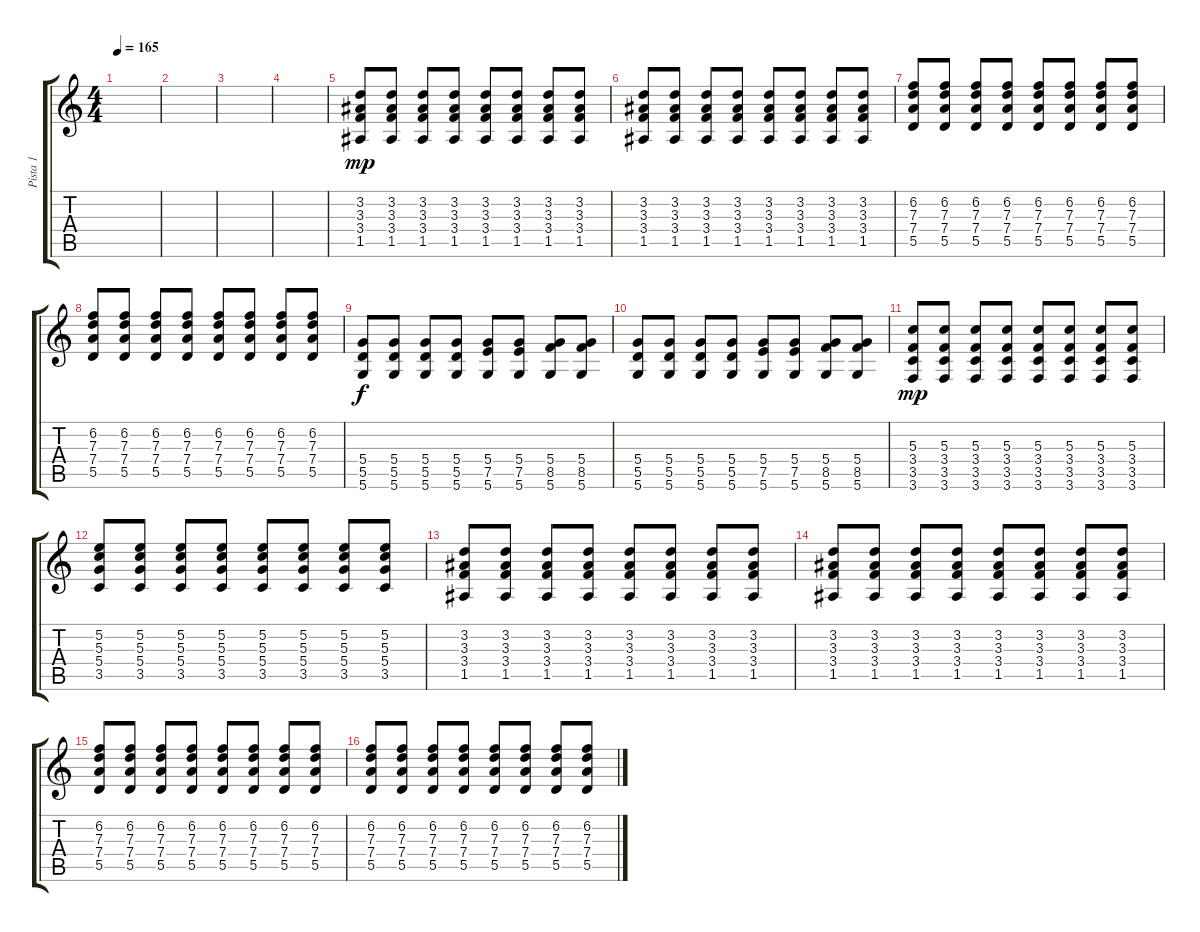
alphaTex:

\track ("Pista 1" "Pista 1") {instrument distortionguitar}
\staff {score tabs}
\tuning (E4 B3 G3 D3 A2 D2) {hide}
\ts (4 4)
\tempo 165
\clef g2
\ks c
|
|
|
|
(3.2 3.3 3.4 1.5).8{dy mp} (3.2 3.3 3.4 1.5).8 (3.2 3.3 3.4 1.5).8 (3.2 3.3 3.4 1.5).8 (3.2 3.3 3.4 1.5).8 (3.2 3.3 3.4 1.5).8 (3.2 3.3 3.4 1.5).8 (3.2 3.3 3.4 1.5).8 |
(3.2 3.3 3.4 1.5).8 (3.2 3.3 3.4 1.5).8 (3.2 3.3 3.4 1.5).8 (3.2 3.3 3.4 1.5).8 (3.2 3.3 3.4 1.5).8 (3.2 3.3 3.4 1.5).8 (3.2 3.3 3.4 1.5).8 (3.2 3.3 3.4 1.5).8 |
(6.2 7.3 7.4 5.5).8 (6.2 7.3 7.4 5.5).8 (6.2 7.3 7.4 5.5).8 (6.2 7.3 7.4 5.5).8 (6.2 7.3 7.4 5.5).8 (6.2 7.3 7.4 5.5).8 (6.2 7.3 7.4 5.5).8 (6.2 7.3 7.4 5.5).8 |
(6.2 7.3 7.4 5.5).8 (6.2 7.3 7.4 5.5).8 (6.2 7.3 7.4 5.5).8 (6.2 7.3 7.4 5.5).8 (6.2 7.3 7.4 5.5).8 (6.2 7.3 7.4 5.5).8 (6.2 7.3 7.4 5.5).8 (6.2 7.3 7.4 5.5).8 |
(5.4 5.5 5.6).8{dy f} (5.4 5.5 5.6).8 (5.4 5.5 5.6).8 (5.4 5.5 5.6).8 (5.4 7.5 5.6).8 (5.4 7.5 5.6).8 (5.4 8.5 5.6).8 (5.4 8.5 5.6).8 |
(5.4 5.5 5.6).8 (5.4 5.5 5.6).8 (5.4 5.5 5.6).8 (5.4 5.5 5.6).8 (5.4 7.5 5.6).8 (5.4 7.5 5.6).8 (5.4 8.5 5.6).8 (5.4 8.5 5.6).8 |
(5.3 3.4 3.5 3.6).8{dy mp} (5.3 3.4 3.5 3.6).8 (5.3 3.4 3.5 3.6).8 (5.3 3.4 3.5 3.6).8 (5.3 3.4 3.5 3.6).8 (5.3 3.4 3.5 3.6).8 (5.3 3.4 3.5 3.6).8 (5.3 3.4 3.5 3.6).8 |
(5.2 5.3 5.4 3.5).8 (5.2 5.3 5.4 3.5).8 (5.2 5.3 5.4 3.5).8 (5.2 5.3 5.4 3.5).8 (5.2 5.3 5.4 3.5).8 (5.2 5.3 5.4 3.5).8 (5.2 5.3 5.4 3.5).8 (5.2 5.3 5.4 3.5).8 |
(3.2 3.3 3.4 1.5).8 (3.2 3.3 3.4 1.5).8 (3.2 3.3 3.4 1.5).8 (3.2 3.3 3.4 1.5).8 (3.2 3.3 3.4 1.5).8 (3.2 3.3 3.4 1.5).8 (3.2 3.3 3.4 1.5).8 (3.2 3.3 3.4 1.5).8 |
(3.2 3.3 3.4 1.5).8 (3.2 3.3 3.4 1.5).8 (3.2 3.3 3.4 1.5).8 (3.2 3.3 3.4 1.5).8 (3.2 3.3 3.4 1.5).8 (3.2 3.3 3.4 1.5).8 (3.2 3.3 3.4 1.5).8 (3.2 3.3 3.4 1.5).8 |
(6.2 7.3 7.4 5.5).8 (6.2 7.3 7.4 5.5).8 (6.2 7.3 7.4 5.5).8 (6.2 7.3 7.4 5.5).8 (6.2 7.3 7.4 5.5).8 (6.2 7.3 7.4 5.5).8 (6.2 7.3 7.4 5.5).8 (6.2 7.3 7.4 5.5).8 |
(6.2 7.3 7.4 5.5).8 (6.2 7.3 7.4 5.5).8 (6.2 7.3 7.4 5.5).8 (6.2 7.3 7.4 5.5).8 (6.2 7.3 7.4 5.5).8 (6.2 7.3 7.4 5.5).8 (6.2 7.3 7.4 5.5).8 (6.2 7.3 7.4 5.5).8
